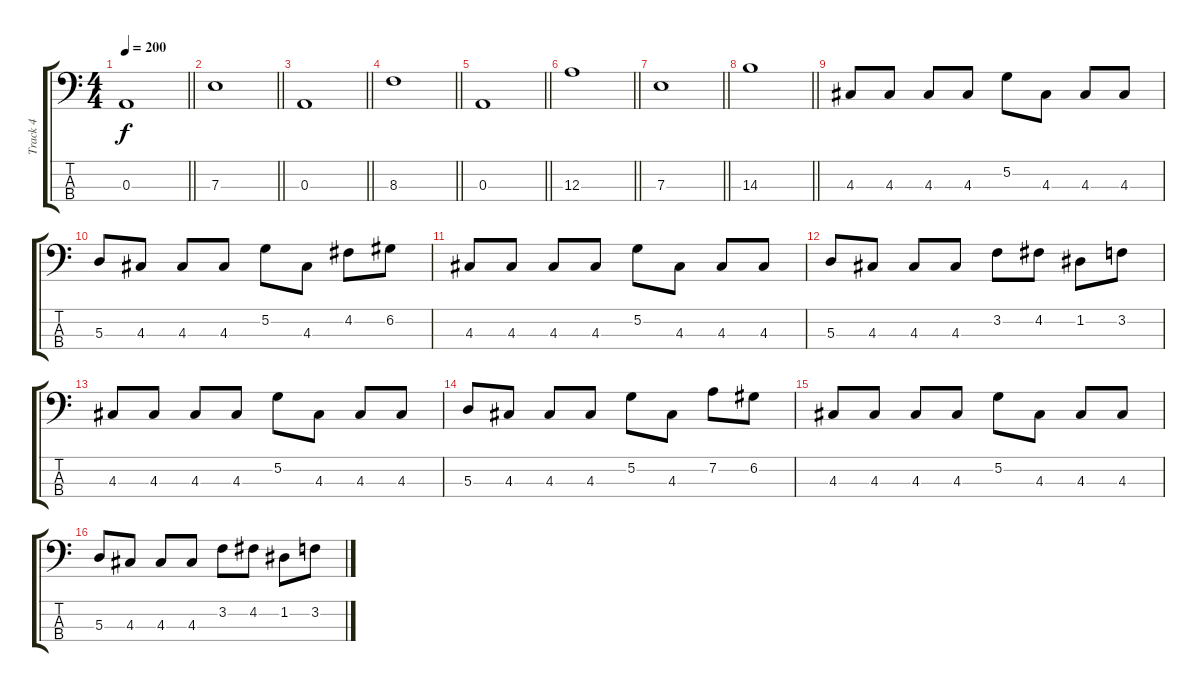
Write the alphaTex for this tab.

\track ("Track 4" "Track 4") {instrument electricbassfinger}
\staff {score tabs}
\tuning (G2 D2 A1 E1) {hide}
\ts (4 4)
\tempo 200
\clef f4
\barLineRight lightlight
\ks c
0.3.1{dy f} |
\barLineRight lightlight
7.3.1 |
\barLineRight lightlight
0.3.1 |
\barLineRight lightlight
8.3.1 |
\barLineRight lightlight
0.3.1 |
\barLineRight lightlight
12.3.1 |
\barLineRight lightlight
7.3.1 |
\barLineRight lightlight
14.3.1 |
\section ("" "")
4.3.8 4.3.8 4.3.8 4.3.8 5.2.8 4.3.8 4.3.8 4.3.8 |
5.3.8 4.3.8 4.3.8 4.3.8 5.2.8 4.3.8 4.2.8 6.2.8 |
4.3.8 4.3.8 4.3.8 4.3.8 5.2.8 4.3.8 4.3.8 4.3.8 |
5.3.8 4.3.8 4.3.8 4.3.8 3.2.8 4.2.8 1.2.8 3.2.8 |
4.3.8 4.3.8 4.3.8 4.3.8 5.2.8 4.3.8 4.3.8 4.3.8 |
5.3.8 4.3.8 4.3.8 4.3.8 5.2.8 4.3.8 7.2.8 6.2.8 |
4.3.8 4.3.8 4.3.8 4.3.8 5.2.8 4.3.8 4.3.8 4.3.8 |
5.3.8 4.3.8 4.3.8 4.3.8 3.2.8 4.2.8 1.2.8 3.2.8
